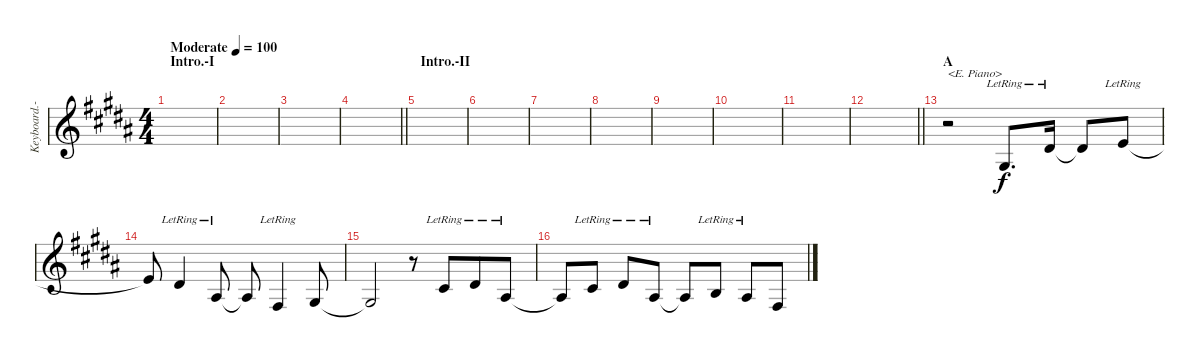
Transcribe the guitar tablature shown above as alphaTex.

\track ("Keyboard.-I" "Keyboard.-") {instrument electricgrandpiano}
\staff {score}
\tuning (E4 B3 G3 D3 A2 E2 B1) {hide}
\ts (4 4)
\section ("" "Intro.-I")
\tempo (100 "Moderate")
\clef g2
\ks b
|
|
|
\barLineRight lightlight
|
\section ("" "Intro.-II")
|
|
|
|
|
|
|
\barLineRight lightlight
|
\section ("" "A")
r.2{txt "<E. Piano>"} 1.3{lr}.8{d} 4.2{lr}.16 4.2{t}.8 0.1{lr}.8 |
0.1{t}.8 4.2{lr}.4 3.3{lr}.8 3.3{t}.8 4.4{lr}.4 1.3.8 |
1.3{t}.2 r.8 2.2{lr}.8{beam merge} 4.2{lr}.8 3.3{lr}.8 |
3.3{t}.8 2.2{lr}.8 4.2{lr}.8 3.3{lr}.8 3.3{t}.8 0.2{lr}.8 3.3{lr}.8 4.4.8
